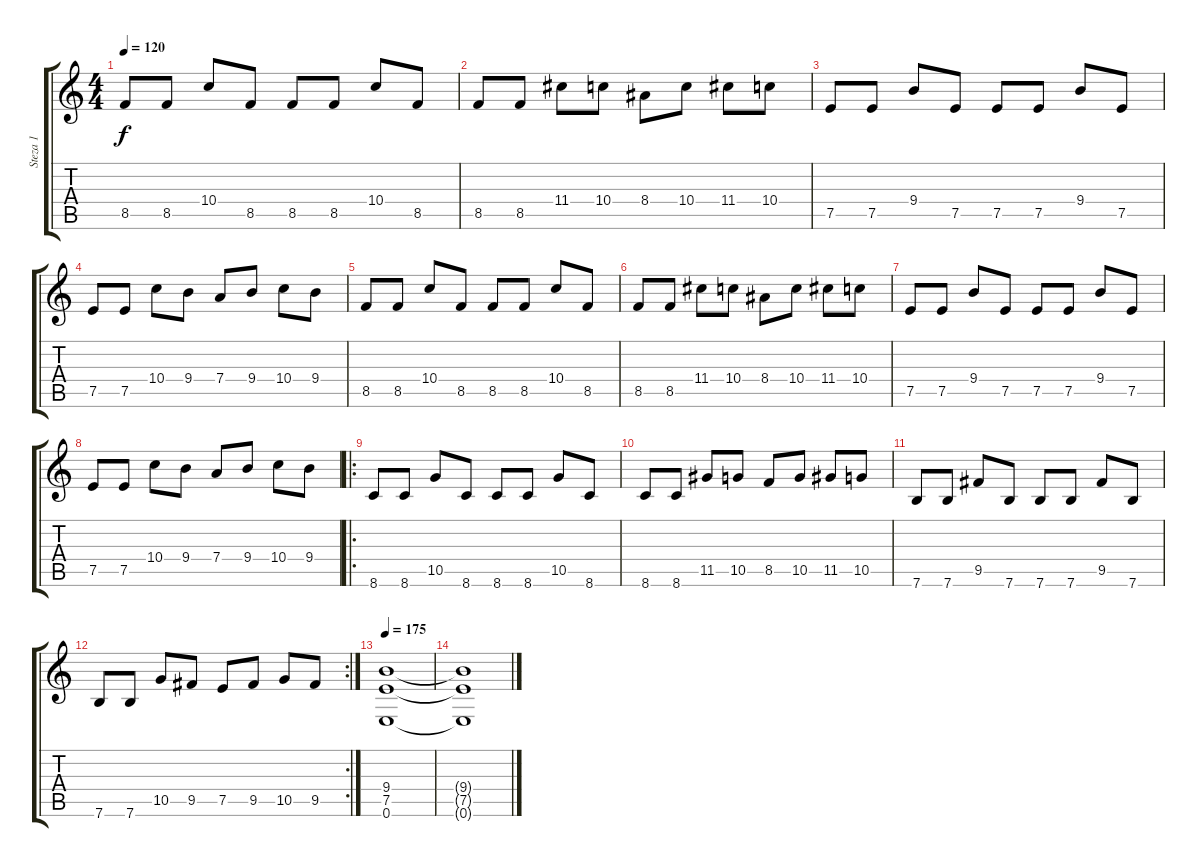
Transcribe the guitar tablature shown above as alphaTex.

\track ("Steza 1" "Steza 1") {instrument acousticguitarsteel}
\staff {score tabs}
\tuning (E4 B3 G3 D3 A2 E2) {hide}
\ts (4 4)
\tempo 120
\clef g2
\ks c
8.5.8{dy f instrument acousticguitarsteel} 8.5.8 10.4.8 8.5.8 8.5.8 8.5.8 10.4.8 8.5.8 |
8.5.8 8.5.8 11.4.8 10.4.8 8.4.8 10.4.8 11.4.8 10.4.8 |
7.5.8 7.5.8 9.4.8 7.5.8 7.5.8 7.5.8 9.4.8 7.5.8 |
7.5.8 7.5.8 10.4.8 9.4.8 7.4.8 9.4.8 10.4.8 9.4.8 |
8.5.8 8.5.8 10.4.8 8.5.8 8.5.8 8.5.8 10.4.8 8.5.8 |
8.5.8 8.5.8 11.4.8 10.4.8 8.4.8 10.4.8 11.4.8 10.4.8 |
7.5.8 7.5.8 9.4.8 7.5.8 7.5.8 7.5.8 9.4.8 7.5.8 |
7.5.8 7.5.8 10.4.8 9.4.8 7.4.8 9.4.8 10.4.8 9.4.8 |
\ro
8.6.8 8.6.8 10.5.8 8.6.8 8.6.8 8.6.8 10.5.8 8.6.8 |
8.6.8 8.6.8 11.5.8 10.5.8 8.5.8 10.5.8 11.5.8 10.5.8 |
7.6.8 7.6.8 9.5.8 7.6.8 7.6.8 7.6.8 9.5.8 7.6.8 |
\rc 2
7.6.8 7.6.8 10.5.8 9.5.8 7.5.8 9.5.8 10.5.8 9.5.8 |
\tempo 175
(9.4 7.5 0.6).1 |
(9.4{t} 7.5{t} 0.6{t}).1
